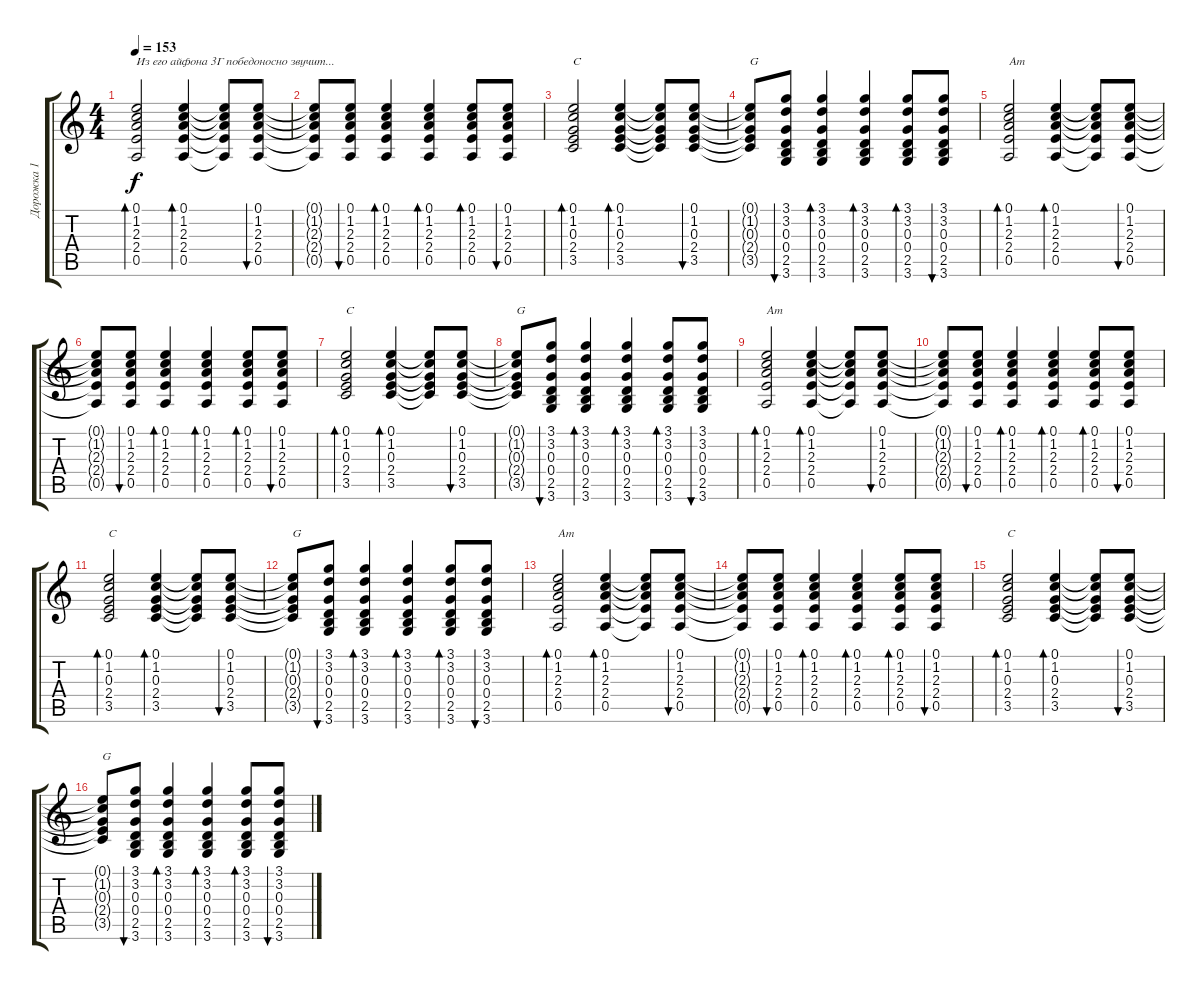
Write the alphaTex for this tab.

\track ("Дорожка 1" "Дорожка 1") {instrument acousticguitarsteel}
\staff {score tabs}
\tuning (E4 B3 G3 D3 A2 E2) {hide}
\ts (4 4)
\tempo 153
\clef g2
\ks c
(0.1 1.2 2.3 2.4 0.5).2{bd 30 txt "Из его айфона 3Г победоносно звучит..." dy f} (0.1 1.2 2.3 2.4 0.5).4{bd 30} (0.1{t} 1.2{t} 2.3{t} 2.4{t} 0.5{t}).8 (0.1 1.2 2.3 2.4 0.5).8{bu 30} |
(0.1{t} 1.2{t} 2.3{t} 2.4{t} 0.5{t}).8 (0.1 1.2 2.3 2.4 0.5).8{bu 30} (0.1 1.2 2.3 2.4 0.5).4{bd 30} (0.1 1.2 2.3 2.4 0.5).4{bd 30} (0.1 1.2 2.3 2.4 0.5).8{bd 30} (0.1 1.2 2.3 2.4 0.5).8{bu 30} |
(0.1 1.2 0.3 2.4 3.5).2{bd 30 txt "C"} (0.1 1.2 0.3 2.4 3.5).4{bd 30} (0.1{t} 1.2{t} 0.3{t} 2.4{t} 3.5{t}).8 (0.1 1.2 0.3 2.4 3.5).8{bu 30} |
(0.1{t} 1.2{t} 0.3{t} 2.4{t} 3.5{t}).8{txt "G"} (3.1 3.2 0.3 0.4 2.5 3.6).8{bu 30} (3.1 3.2 0.3 0.4 2.5 3.6).4{bd 30} (3.1 3.2 0.3 0.4 2.5 3.6).4{bd 30} (3.1 3.2 0.3 0.4 2.5 3.6).8{bd 30} (3.1 3.2 0.3 0.4 2.5 3.6).8{bu 30} |
(0.1 1.2 2.3 2.4 0.5).2{bd 30 txt "Am"} (0.1 1.2 2.3 2.4 0.5).4{bd 30} (0.1{t} 1.2{t} 2.3{t} 2.4{t} 0.5{t}).8 (0.1 1.2 2.3 2.4 0.5).8{bu 30} |
(0.1{t} 1.2{t} 2.3{t} 2.4{t} 0.5{t}).8 (0.1 1.2 2.3 2.4 0.5).8{bu 30} (0.1 1.2 2.3 2.4 0.5).4{bd 30} (0.1 1.2 2.3 2.4 0.5).4{bd 30} (0.1 1.2 2.3 2.4 0.5).8{bd 30} (0.1 1.2 2.3 2.4 0.5).8{bu 30} |
(0.1 1.2 0.3 2.4 3.5).2{bd 30 txt "C"} (0.1 1.2 0.3 2.4 3.5).4{bd 30} (0.1{t} 1.2{t} 0.3{t} 2.4{t} 3.5{t}).8 (0.1 1.2 0.3 2.4 3.5).8{bu 30} |
(0.1{t} 1.2{t} 0.3{t} 2.4{t} 3.5{t}).8{txt "G"} (3.1 3.2 0.3 0.4 2.5 3.6).8{bu 30} (3.1 3.2 0.3 0.4 2.5 3.6).4{bd 30} (3.1 3.2 0.3 0.4 2.5 3.6).4{bd 30} (3.1 3.2 0.3 0.4 2.5 3.6).8{bd 30} (3.1 3.2 0.3 0.4 2.5 3.6).8{bu 30} |
(0.1 1.2 2.3 2.4 0.5).2{bd 30 txt "Am" volume 12} (0.1 1.2 2.3 2.4 0.5).4{bd 30} (0.1{t} 1.2{t} 2.3{t} 2.4{t} 0.5{t}).8 (0.1 1.2 2.3 2.4 0.5).8{bu 30} |
(0.1{t} 1.2{t} 2.3{t} 2.4{t} 0.5{t}).8 (0.1 1.2 2.3 2.4 0.5).8{bu 30} (0.1 1.2 2.3 2.4 0.5).4{bd 30} (0.1 1.2 2.3 2.4 0.5).4{bd 30} (0.1 1.2 2.3 2.4 0.5).8{bd 30} (0.1 1.2 2.3 2.4 0.5).8{bu 30} |
(0.1 1.2 0.3 2.4 3.5).2{bd 30 txt "C"} (0.1 1.2 0.3 2.4 3.5).4{bd 30} (0.1{t} 1.2{t} 0.3{t} 2.4{t} 3.5{t}).8 (0.1 1.2 0.3 2.4 3.5).8{bu 30} |
(0.1{t} 1.2{t} 0.3{t} 2.4{t} 3.5{t}).8{txt "G"} (3.1 3.2 0.3 0.4 2.5 3.6).8{bu 30} (3.1 3.2 0.3 0.4 2.5 3.6).4{bd 30} (3.1 3.2 0.3 0.4 2.5 3.6).4{bd 30} (3.1 3.2 0.3 0.4 2.5 3.6).8{bd 30} (3.1 3.2 0.3 0.4 2.5 3.6).8{bu 30} |
(0.1 1.2 2.3 2.4 0.5).2{bd 30 txt "Am"} (0.1 1.2 2.3 2.4 0.5).4{bd 30} (0.1{t} 1.2{t} 2.3{t} 2.4{t} 0.5{t}).8 (0.1 1.2 2.3 2.4 0.5).8{bu 30} |
(0.1{t} 1.2{t} 2.3{t} 2.4{t} 0.5{t}).8 (0.1 1.2 2.3 2.4 0.5).8{bu 30} (0.1 1.2 2.3 2.4 0.5).4{bd 30} (0.1 1.2 2.3 2.4 0.5).4{bd 30} (0.1 1.2 2.3 2.4 0.5).8{bd 30} (0.1 1.2 2.3 2.4 0.5).8{bu 30} |
(0.1 1.2 0.3 2.4 3.5).2{bd 30 txt "C"} (0.1 1.2 0.3 2.4 3.5).4{bd 30} (0.1{t} 1.2{t} 0.3{t} 2.4{t} 3.5{t}).8 (0.1 1.2 0.3 2.4 3.5).8{bu 30} |
(0.1{t} 1.2{t} 0.3{t} 2.4{t} 3.5{t}).8{txt "G"} (3.1 3.2 0.3 0.4 2.5 3.6).8{bu 30} (3.1 3.2 0.3 0.4 2.5 3.6).4{bd 30} (3.1 3.2 0.3 0.4 2.5 3.6).4{bd 30} (3.1 3.2 0.3 0.4 2.5 3.6).8{bd 30} (3.1 3.2 0.3 0.4 2.5 3.6).8{bu 30}
